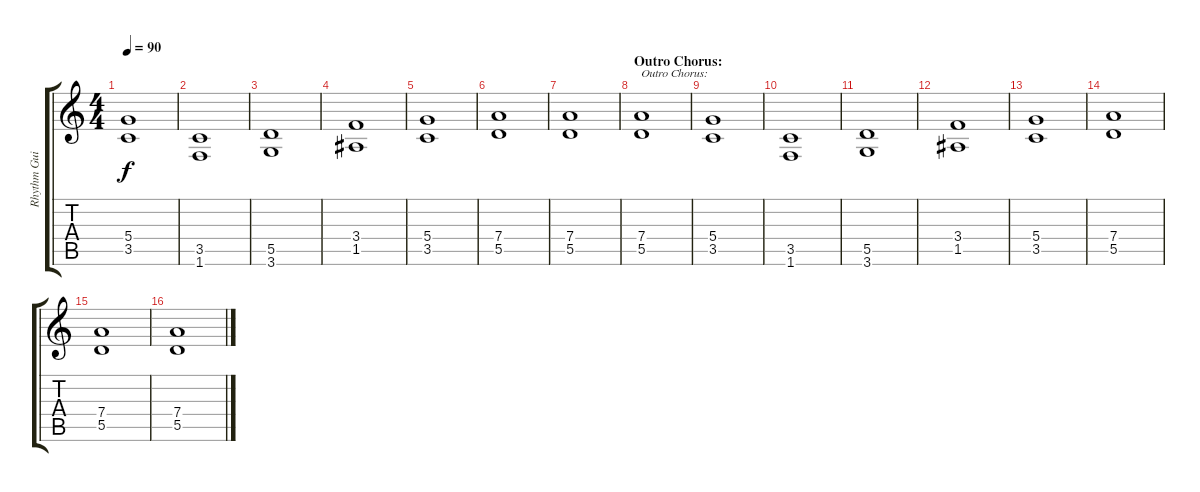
\track ("Rhythm Guitar 1" "Rhythm Gui") {instrument distortionguitar}
\staff {score tabs}
\tuning (E4 B3 G3 D3 A2 E2) {hide}
\ts (4 4)
\tempo 90
\clef g2
\ks c
(5.4 3.5).1{dy f} |
(3.5 1.6).1 |
(5.5 3.6).1 |
(3.4 1.5).1 |
(5.4 3.5).1 |
(7.4 5.5).1 |
(7.4 5.5).1 |
\section ("" "Outro Chorus:")
(7.4 5.5).1{txt "Outro Chorus:"} |
(5.4 3.5).1 |
(3.5 1.6).1 |
(5.5 3.6).1 |
(3.4 1.5).1 |
(5.4 3.5).1 |
(7.4 5.5).1 |
(7.4 5.5).1 |
(7.4 5.5).1
